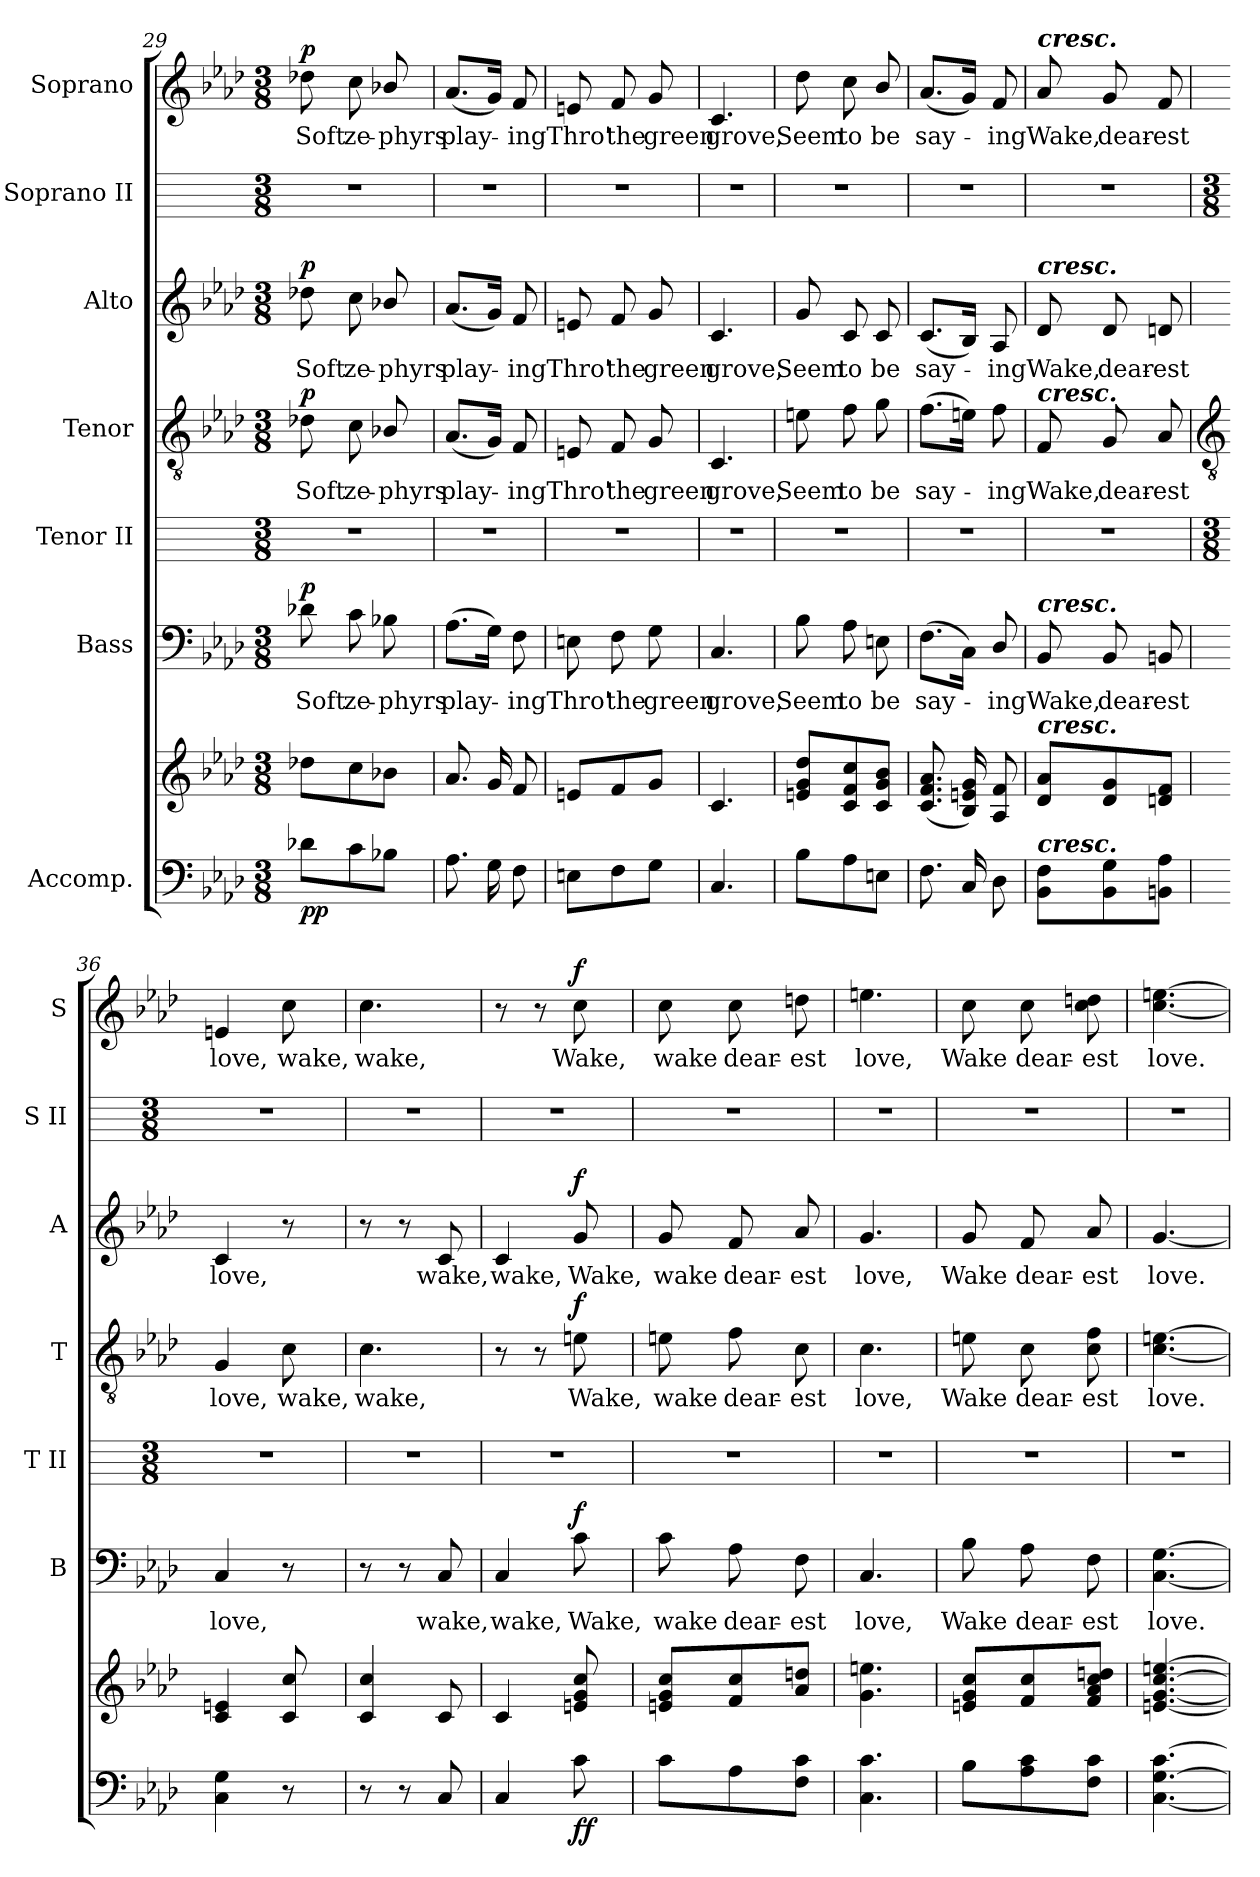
**kern	**kern	**dynam	**kern	**text	**dynam	**kern	**kern	**text	**dynam	**kern	**text	**dynam	**kern	**kern	**text	**dynam
*part7	*part7	*part7	*part6	*part6	*part6	*part5	*part4	*part4	*part4	*part3	*part3	*part3	*part2	*part1	*part1	*part1
*staff8	*staff7	*staff7/8	*staff6	*staff6	*staff6	*staff5	*staff4	*staff4	*staff4	*staff3	*staff3	*staff3	*staff2	*staff1	*staff1	*staff1
*I"Accomp.	*	*	*I"Bass	*	*	*I"Tenor II	*I"Tenor	*	*	*I"Alto	*	*	*I"Soprano II	*I"Soprano	*	*
*	*	*	*I'B	*	*	*I'T II	*I'T	*	*	*I'A	*	*	*I'S II	*I'S	*	*
!!LO:LB:g=z
*clefF4	*clefG2	*	*clefF4	*	*	*	*clefGv2	*	*	*clefG2	*	*	*	*clefG2	*	*
*k[b-e-a-d-]	*k[b-e-a-d-]	*	*k[b-e-a-d-]	*	*	*	*k[b-e-a-d-]	*	*	*k[b-e-a-d-]	*	*	*	*k[b-e-a-d-]	*	*
*A-:	*A-:	*	*A-:	*	*	*	*A-:	*	*	*A-:	*	*	*	*A-:	*	*
*M3/8	*M3/8	*	*M3/8	*	*	*M3/8	*M3/8	*	*	*M3/8	*	*	*M3/8	*M3/8	*	*
=29	=29	=29	=29	=29	=29	=29	=29	=29	=29	=29	=29	=29	=29	=29	=29	=29
!	!	!LO:DY:b=2	!	!LO:LY:b	!	!	!	!LO:LY:b	!	!	!LO:LY:b	!	!	!	!LO:LY:b	!
!	!	!LO:DY:n=1:b	!	!	!LO:DY:b	!	!	!	!LO:DY:b	!	!	!LO:DY:b	!	!	!	!LO:DY:b
8d-XL	8dd-XL	p p	8d-X	Soft	p	4.r	8d-X	Soft	p	8dd-X	Soft	p	4.r	8dd-X	Soft	p
!	!	!	!	!LO:LY:b	!	!	!	!LO:LY:b	!	!	!LO:LY:b	!	!	!	!LO:LY:b	!
8c	8cc	.	8c	ze-	.	.	8c	ze-	.	8cc	ze-	.	.	8cc	ze-	.
!	!	!	!	!LO:LY:b	!	!	!	!LO:LY:b	!	!	!LO:LY:b	!	!	!	!LO:LY:b	!
8B-XJ	8b-XJ	.	8B-X	-phyrs	.	.	8B-X/	-phyrs	.	8b-X/	-phyrs	.	.	8b-X/	-phyrs	.
=30	=30	=30	=30	=30	=30	=30	=30	=30	=30	=30	=30	=30	=30	=30	=30	=30
!	!	!	!	!LO:LY:b	!	!	!	!LO:LY:b	!	!	!LO:LY:b	!	!	!	!LO:LY:b	!
8.A-L	8.a-L	.	(>8.A-L	play-	.	4.r	(<8.A-L	play-	.	(<8.a-L	play-	.	4.r	(<8.a-L	play-	.
16GL	16gL	.	16GJ)	.	.	.	16GJ)	.	.	16gJ)	.	.	.	16gJ)	.	.
!	!	!	!	!LO:LY:b	!	!	!	!LO:LY:b	!	!	!LO:LY:b	!	!	!	!LO:LY:b	!
8FJ	8fJ	.	8F	ing	.	.	8F	ing	.	8f	ing	.	.	8f	ing	.
=31	=31	=31	=31	=31	=31	=31	=31	=31	=31	=31	=31	=31	=31	=31	=31	=31
!	!	!	!	!LO:LY:b	!	!	!	!LO:LY:b	!	!	!LO:LY:b	!	!	!	!LO:LY:b	!
8EnL	8enL	.	8En	Thro'	.	4.r	8En	Thro'	.	8en	Thro'	.	4.r	8en	Thro'	.
!	!	!	!	!LO:LY:b	!	!	!	!LO:LY:b	!	!	!LO:LY:b	!	!	!	!LO:LY:b	!
8F	8f	.	8F	the	.	.	8F	the	.	8f	the	.	.	8f	the	.
!	!	!	!	!LO:LY:b	!	!	!	!LO:LY:b	!	!	!LO:LY:b	!	!	!	!LO:LY:b	!
8GJ	8gJ	.	8G	green	.	.	8G	green	.	8g	green	.	.	8g	green	.
=32	=32	=32	=32	=32	=32	=32	=32	=32	=32	=32	=32	=32	=32	=32	=32	=32
!	!	!	!	!LO:LY:b	!	!	!	!LO:LY:b	!	!	!LO:LY:b	!	!	!	!LO:LY:b	!
4.C	4.c	.	4.C	grove,	.	4.r	4.C	grove,	.	4.c	grove,	.	4.r	4.c	grove,	.
=33	=33	=33	=33	=33	=33	=33	=33	=33	=33	=33	=33	=33	=33	=33	=33	=33
!	!	!	!	!LO:LY:b	!	!	!	!LO:LY:b	!	!	!LO:LY:b	!	!	!	!LO:LY:b	!
8B-L	8en 8g 8dd-L	.	8B-	Seem	.	4.r	8en	Seem	.	8g	Seem	.	4.r	8dd-	Seem	.
!	!	!	!	!LO:LY:b	!	!	!	!LO:LY:b	!	!	!LO:LY:b	!	!	!	!LO:LY:b	!
8A-	8c 8f 8cc	.	8A-	to	.	.	8f	to	.	8c	to	.	.	8cc	to	.
!	!	!	!	!LO:LY:b	!	!	!	!LO:LY:b	!	!	!LO:LY:b	!	!	!	!LO:LY:b	!
8EnJ	8c/ 8g/ 8b-/J	.	8En	be	.	.	8g	be	.	8c	be	.	.	8b-/	be	.
=34	=34	=34	=34	=34	=34	=34	=34	=34	=34	=34	=34	=34	=34	=34	=34	=34
!	!	!	!	!LO:LY:b	!	!	!	!LO:LY:b	!	!	!LO:LY:b	!	!	!	!LO:LY:b	!
8.FL	(<8.c 8.f 8.a-L	.	(>8.FL	say-	.	4.r	(>8.fL	say-	.	(<8.cL	say-	.	4.r	(<8.a-L	say-	.
16CL	16B- 16en 16gL)	.	16CJ)	.	.	.	16enJ)	.	.	16B-J)	.	.	.	16gJ)	.	.
!	!	!	!	!LO:LY:b	!	!	!	!LO:LY:b	!	!	!LO:LY:b	!	!	!	!LO:LY:b	!
8D-J	8A- 8fJ	.	8D-/	ing	.	.	8f	ing	.	8A-	ing	.	.	8f	ing	.
=35	=35	=35	=35	=35	=35	=35	=35	=35	=35	=35	=35	=35	=35	=35	=35	=35
!	!	!	!	!	!	!	!	!	!	!	!	!	!	!LO:TX:a:Bi:t=cresc.	!	!
!	!	!	!	!	!	!	!	!	!	!LO:TX:a:Bi:t=cresc.	!	!	!	!	!	!
!	!	!	!	!	!	!	!LO:TX:a:Bi:t=cresc.	!	!	!	!	!	!	!	!	!
!	!	!	!LO:TX:a:Bi:t=cresc.	!	!	!	!	!	!	!	!	!	!	!	!	!
!	!LO:TX:a:Bi:t=cresc.	!	!	!	!	!	!	!	!	!	!	!	!	!	!	!
!LO:TX:a:Bi:t=cresc.	!	!	!	!	!	!	!	!	!	!	!	!	!	!	!	!
!	!	!	!	!LO:LY:b	!	!	!	!LO:LY:b	!	!	!LO:LY:b	!	!	!	!LO:LY:b	!
8BB- 8FL	8d- 8a-L	.	8BB-	Wake,	.	4.r	8F	Wake,	.	8d-	Wake,	.	4.r	8a-	Wake,	.
!	!	!	!	!LO:LY:b	!	!	!	!LO:LY:b	!	!	!LO:LY:b	!	!	!	!LO:LY:b	!
8BB- 8G	8d- 8g	.	8BB-	dear-	.	.	8G	dear-	.	8d-	dear-	.	.	8g	dear-	.
!	!	!	!	!LO:LY:b	!	!	!	!LO:LY:b	!	!	!LO:LY:b	!	!	!	!LO:LY:b	!
8BBn 8A-J	8dn 8fJ	.	8BBn	-est	.	.	8A-	-est	.	8dn	-est	.	.	8f	-est	.
!!LO:LB:g=z
=36	=36	=36	=36	=36	=36	=36	=36	=36	=36	=36	=36	=36	=36	=36	=36	=36
*	*	*	*	*	*	*	*clefGv2	*	*	*	*	*	*	*	*	*
*	*	*	*	*	*	*M3/8	*	*	*	*	*	*	*M3/8	*	*	*
!	!	!	!	!LO:LY:b	!	!	!	!LO:LY:b	!	!	!LO:LY:b	!	!	!	!LO:LY:b	!
4C 4G	4c 4en	.	4C	love,	.	4.r	4G	love,	.	4c	love,	.	4.r	4en	love,	.
!	!	!	!	!	!	!	!	!LO:LY:b	!	!	!	!	!	!	!LO:LY:b	!
8r	8c 8cc	.	8r	.	.	.	8c	wake,	.	8r	.	.	.	8cc	wake,	.
=37	=37	=37	=37	=37	=37	=37	=37	=37	=37	=37	=37	=37	=37	=37	=37	=37
!	!	!	!	!	!	!	!	!LO:LY:b	!	!	!	!	!	!	!LO:LY:b	!
8r	4c 4cc	.	8r	.	.	4.r	4.c	wake,	.	8r	.	.	4.r	4.cc	wake,	.
8r	.	.	8r	.	.	.	.	.	.	8r	.	.	.	.	.	.
!	!	!	!	!LO:LY:b	!	!	!	!	!	!	!LO:LY:b	!	!	!	!	!
8C	8c	.	8C	wake,	.	.	.	.	.	8c	wake,	.	.	.	.	.
=38	=38	=38	=38	=38	=38	=38	=38	=38	=38	=38	=38	=38	=38	=38	=38	=38
!	!	!	!	!LO:LY:b	!	!	!	!	!	!	!LO:LY:b	!	!	!	!	!
4C	4c	.	4C	wake,	.	4.r	8r	.	.	4c	wake,	.	4.r	8r	.	.
.	.	.	.	.	.	.	8r	.	.	.	.	.	.	8r	.	.
!	!	!LO:DY:b=2	!	!LO:LY:b	!	!	!	!LO:LY:b	!	!	!LO:LY:b	!	!	!	!LO:LY:b	!
!	!	!LO:DY:n=1:b	!	!	!LO:DY:b	!	!	!	!LO:DY:b	!	!	!LO:DY:b	!	!	!	!LO:DY:b
8c	8en 8g 8cc	f f	8c	Wake,	f	.	8en	Wake,	f	8g	Wake,	f	.	8cc	Wake,	f
=39	=39	=39	=39	=39	=39	=39	=39	=39	=39	=39	=39	=39	=39	=39	=39	=39
!	!	!	!	!LO:LY:b	!	!	!	!LO:LY:b	!	!	!LO:LY:b	!	!	!	!LO:LY:b	!
8cL	8en 8g 8ccL	.	8c	wake	.	4.r	8en	wake	.	8g	wake	.	4.r	8cc	wake	.
!	!	!	!	!LO:LY:b	!	!	!	!LO:LY:b	!	!	!LO:LY:b	!	!	!	!LO:LY:b	!
8A-	8f 8cc	.	8A-	dear-	.	.	8f	dear-	.	8f	dear-	.	.	8cc	dear-	.
!	!	!	!	!LO:LY:b	!	!	!	!LO:LY:b	!	!	!LO:LY:b	!	!	!	!LO:LY:b	!
8F 8cJ	8a- 8ddnJ	.	8F	-est	.	.	8c	-est	.	8a-	-est	.	.	8ddn	-est	.
=40	=40	=40	=40	=40	=40	=40	=40	=40	=40	=40	=40	=40	=40	=40	=40	=40
!	!	!	!	!LO:LY:b	!	!	!	!LO:LY:b	!	!	!LO:LY:b	!	!	!	!LO:LY:b	!
4.C 4.c	4.g 4.een	.	4.C	love,	.	4.r	4.c	love,	.	4.g	love,	.	4.r	4.een	love,	.
=41	=41	=41	=41	=41	=41	=41	=41	=41	=41	=41	=41	=41	=41	=41	=41	=41
!	!	!	!	!LO:LY:b	!	!	!	!LO:LY:b	!	!	!LO:LY:b	!	!	!	!LO:LY:b	!
8B-L	8en 8g 8ccL	.	8B-	Wake	.	4.r	8en	Wake	.	8g	Wake	.	4.r	8cc	Wake	.
!	!	!	!	!LO:LY:b	!	!	!	!LO:LY:b	!	!	!LO:LY:b	!	!	!	!LO:LY:b	!
8A- 8c	8f 8cc	.	8A-	dear-	.	.	8c	dear-	.	8f	dear-	.	.	8cc	dear-	.
!	!	!	!	!LO:LY:b	!	!	!	!LO:LY:b	!	!	!LO:LY:b	!	!	!	!LO:LY:b	!
8F 8cJ	8f 8a- 8cc 8ddnJ	.	8F	-est	.	.	8c 8f	-est	.	8a-	-est	.	.	8cc 8ddn	-est	.
=42	=42	=42	=42	=42	=42	=42	=42	=42	=42	=42	=42	=42	=42	=42	=42	=42
!	!	!	!	!LO:LY:b	!	!	!	!LO:LY:b	!	!	!LO:LY:b	!	!	!	!LO:LY:b	!
[4.C [4.G [4.c	[4.en [4.g [4.cc [4.een	.	[4.C [4.G	love.	.	4.r	[4.c [4.en	love.	.	[4.g	love.	.	4.r	[4.cc [4.een	love.	.
=	=	=	=	=	=	=	=	=	=	=	=	=	=	=	=	=
*-	*-	*-	*-	*-	*-	*-	*-	*-	*-	*-	*-	*-	*-	*-	*-	*-
